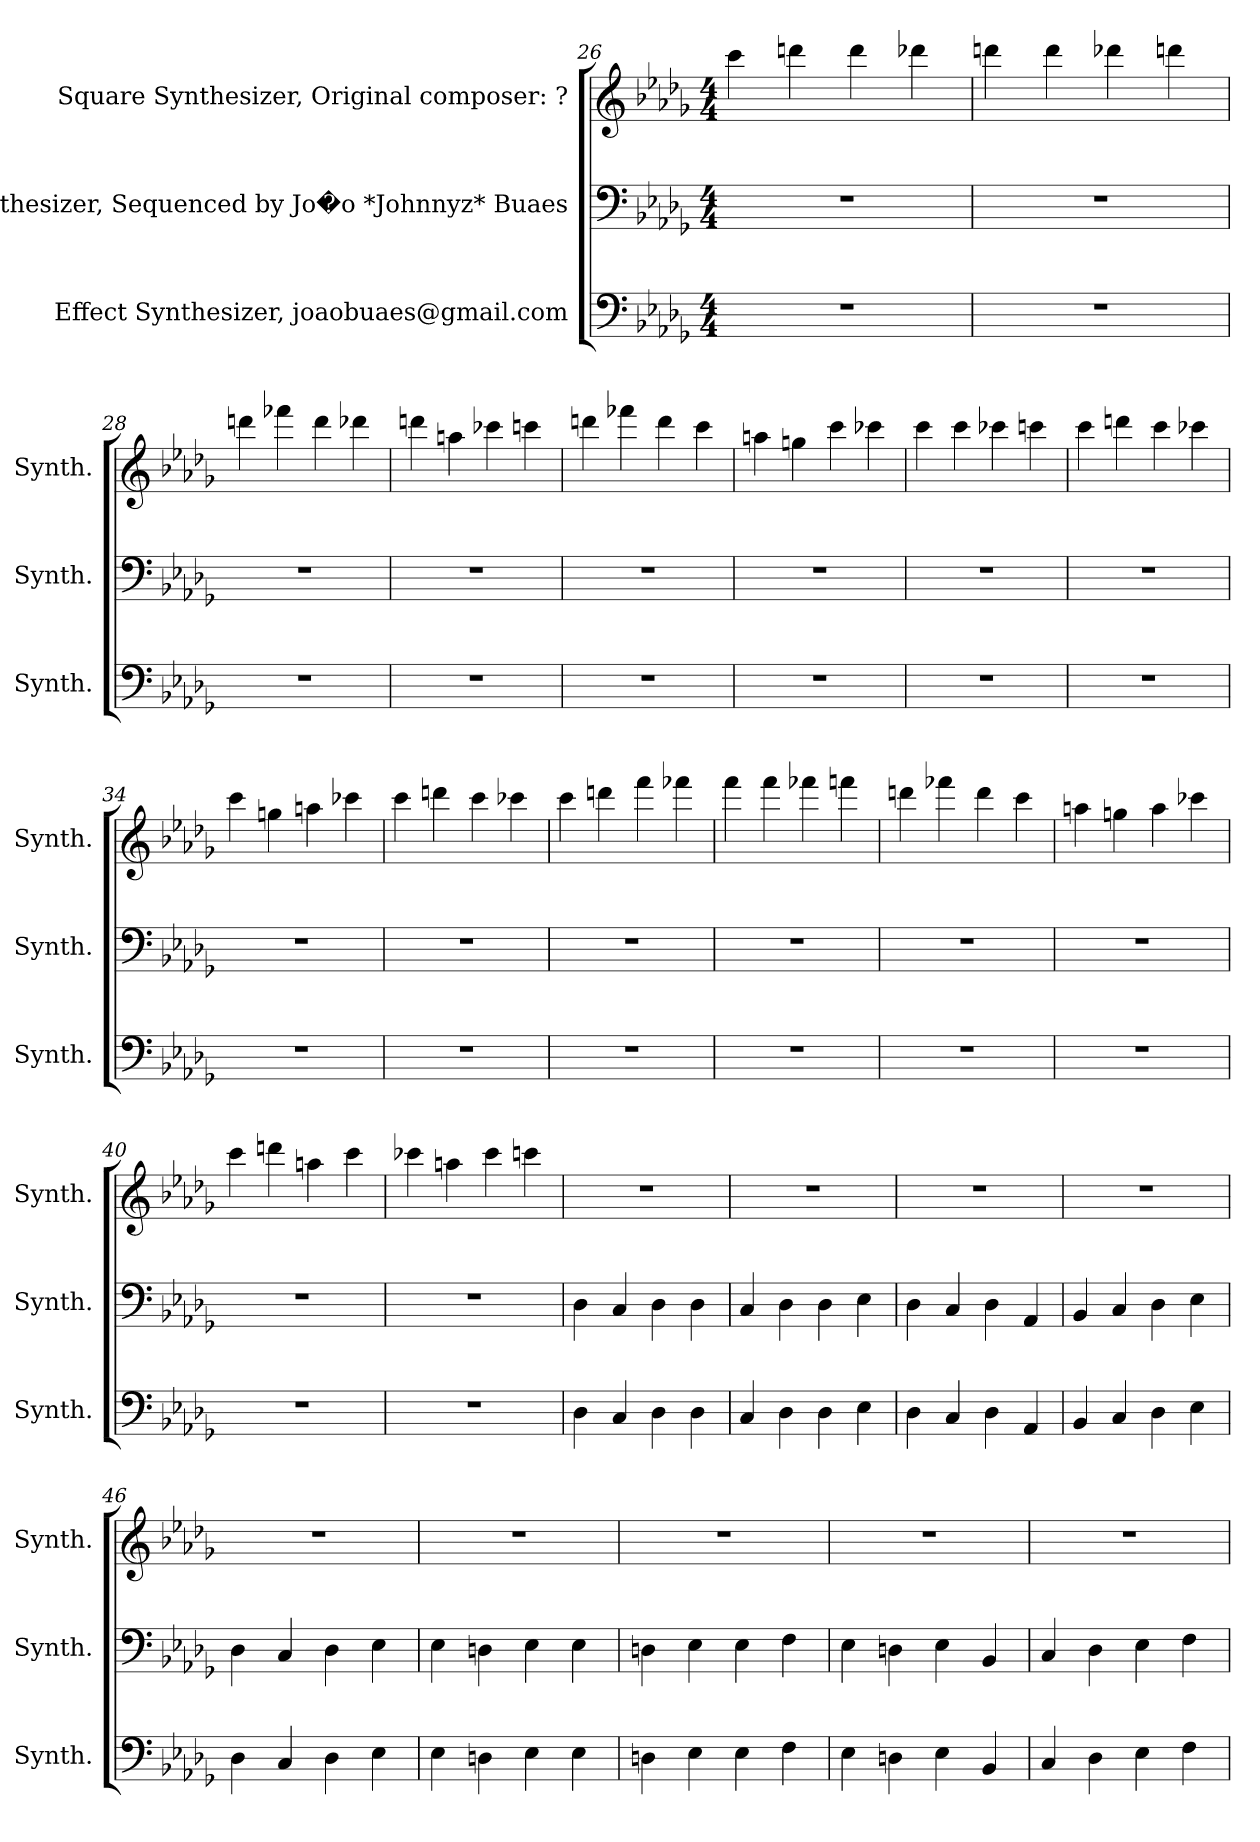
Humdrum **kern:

**kern	**kern	**kern
*part3	*part2	*part1
*staff3	*staff2	*staff1
*I"Effect Synthesizer, joaobuaes@gmail.com	*I"Saw Synthesizer, Sequenced by Jo�o *Johnnyz* Buaes	*I"Square Synthesizer, Original composer: ?
*I'Synth.	*I'Synth.	*I'Synth.
*clefF4	*clefF4	*clefG2
*k[b-e-a-d-g-]	*k[b-e-a-d-g-]	*k[b-e-a-d-g-]
*M4/4	*M4/4	*M4/4
=26	=26	=26
1r	1r	4ccc\
.	.	4dddn\
.	.	4ddd\
.	.	4ddd-X\
=27	=27	=27
1r	1r	4dddn\
.	.	4ddd\
.	.	4ddd-X\
.	.	4dddn\
=28	=28	=28
1r	1r	4dddn\
.	.	4fff-X\
.	.	4ddd\
.	.	4ddd-X\
!!LO:LB:g=z
=29	=29	=29
1r	1r	4dddn\
.	.	4aan\
.	.	4ccc-X\
.	.	4cccn\
=30	=30	=30
1r	1r	4dddn\
.	.	4fff-X\
.	.	4ddd\
.	.	4ccc\
=31	=31	=31
1r	1r	4aan\
.	.	4ggn\
.	.	4ccc\
.	.	4ccc-X\
=32	=32	=32
1r	1r	4ccc\
.	.	4ccc\
.	.	4ccc-X\
.	.	4cccn\
=33	=33	=33
1r	1r	4ccc\
.	.	4dddn\
.	.	4ccc\
.	.	4ccc-X\
=34	=34	=34
1r	1r	4ccc\
.	.	4ggn\
.	.	4aan\
.	.	4ccc-X\
!!LO:LB:g=z
=35	=35	=35
1r	1r	4ccc\
.	.	4dddn\
.	.	4ccc\
.	.	4ccc-X\
=36	=36	=36
1r	1r	4ccc\
.	.	4dddn\
.	.	4fff\
.	.	4fff-X\
=37	=37	=37
1r	1r	4fff\
.	.	4fff\
.	.	4fff-X\
.	.	4fffn\
=38	=38	=38
1r	1r	4dddn\
.	.	4fff-X\
.	.	4ddd\
.	.	4ccc\
=39	=39	=39
1r	1r	4aan\
.	.	4ggn\
.	.	4aa\
.	.	4ccc-X\
=40	=40	=40
1r	1r	4ccc\
.	.	4dddn\
.	.	4aan\
.	.	4ccc\
!!LO:LB:g=z
=41	=41	=41
1r	1r	4ccc-X\
.	.	4aan\
.	.	4ccc-\
.	.	4cccn\
=42	=42	=42
4D-\	4D-\	1r
4C/	4C/	.
4D-\	4D-\	.
4D-\	4D-\	.
=43	=43	=43
4C/	4C/	1r
4D-\	4D-\	.
4D-\	4D-\	.
4E-\	4E-\	.
=44	=44	=44
4D-\	4D-\	1r
4C/	4C/	.
4D-\	4D-\	.
4AA-/	4AA-/	.
=45	=45	=45
4BB-/	4BB-/	1r
4C/	4C/	.
4D-\	4D-\	.
4E-\	4E-\	.
=46	=46	=46
4D-\	4D-\	1r
4C/	4C/	.
4D-\	4D-\	.
4E-\	4E-\	.
=47	=47	=47
4E-\	4E-\	1r
4Dn\	4Dn\	.
4E-\	4E-\	.
4E-\	4E-\	.
=48	=48	=48
4Dn\	4Dn\	1r
4E-\	4E-\	.
4E-\	4E-\	.
4F\	4F\	.
!!LO:PB:g=z
=49	=49	=49
4E-\	4E-\	1r
4Dn\	4Dn\	.
4E-\	4E-\	.
4BB-/	4BB-/	.
=50	=50	=50
4C/	4C/	1r
4D-\	4D-\	.
4E-\	4E-\	.
4F\	4F\	.
=	=	=
*-	*-	*-
